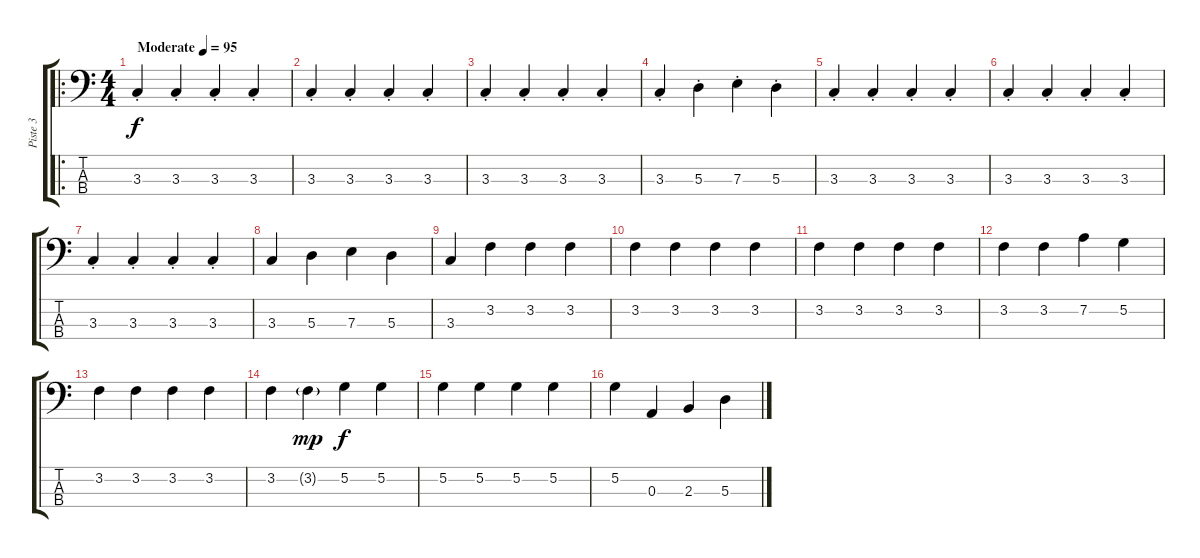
\track ("Piste 3" "Piste 3") {instrument synthbass2}
\staff {score tabs}
\tuning (G2 D2 A1 E1) {hide}
\ro
\ts (4 4)
\tempo (95 "Moderate")
\clef f4
\ks c
3.3{st}.4{dy f instrument synthbass2} 3.3{st}.4 3.3{st}.4 3.3{st}.4 |
3.3{st}.4 3.3{st}.4 3.3{st}.4 3.3{st}.4 |
3.3{st}.4 3.3{st}.4 3.3{st}.4 3.3{st}.4 |
3.3{st}.4 5.3{st}.4 7.3{st}.4 5.3{st}.4 |
3.3{st}.4 3.3{st}.4 3.3{st}.4 3.3{st}.4 |
3.3{st}.4 3.3{st}.4 3.3{st}.4 3.3{st}.4 |
3.3{st}.4 3.3{st}.4 3.3{st}.4 3.3{st}.4 |
3.3.4 5.3.4 7.3.4 5.3.4 |
3.3.4 3.2.4 3.2.4 3.2.4 |
3.2.4 3.2.4 3.2.4 3.2.4 |
3.2.4 3.2.4 3.2.4 3.2.4 |
3.2.4 3.2.4 7.2.4 5.2.4 |
3.2.4 3.2.4 3.2.4 3.2.4 |
3.2.4 3.2{g}.4{dy mp} 5.2.4{dy f} 5.2.4 |
5.2.4 5.2.4 5.2.4 5.2.4 |
5.2.4 0.3.4 2.3.4 5.3.4
